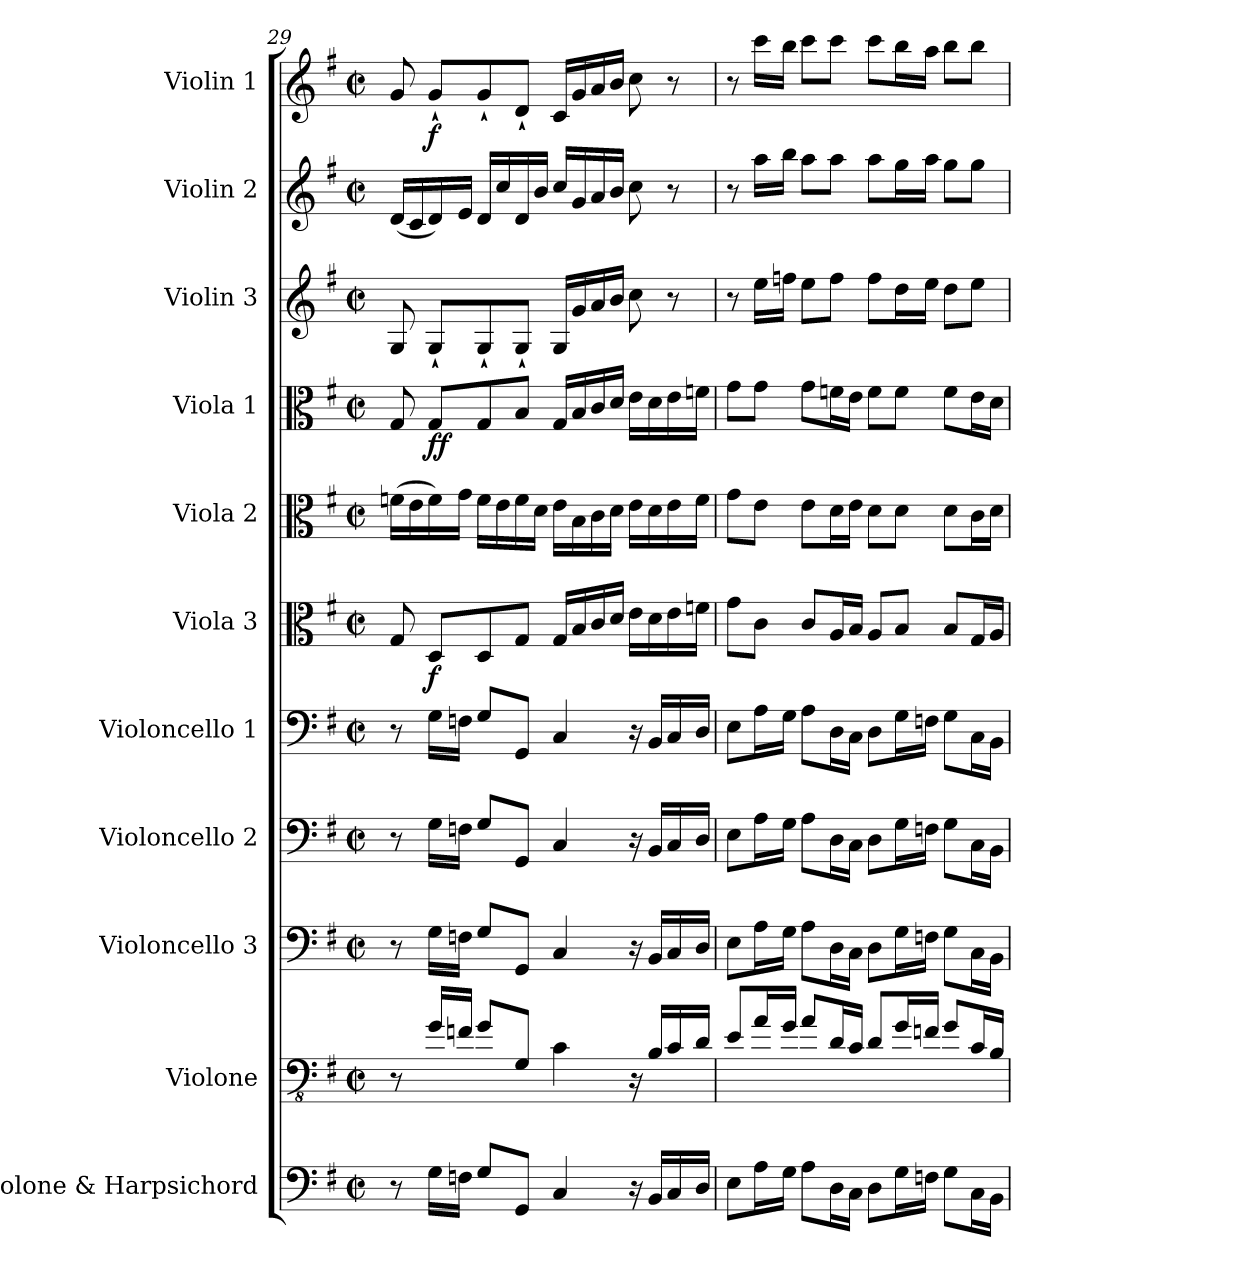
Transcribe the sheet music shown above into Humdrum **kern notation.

**kern	**kern	**kern	**kern	**kern	**kern	**dynam	**kern	**kern	**dynam	**kern	**kern	**kern	**dynam
*part11	*part10	*part9	*part8	*part7	*part6	*part6	*part5	*part4	*part4	*part3	*part2	*part1	*part1
*staff11	*staff10	*staff9	*staff8	*staff7	*staff6	*staff6	*staff5	*staff4	*staff4	*staff3	*staff2	*staff1	*staff1
*I"Violone &amp; Harpsichord	*I"Violone	*I"Violoncello 3	*I"Violoncello 2	*I"Violoncello 1	*I"Viola 3	*	*I"Viola 2	*I"Viola 1	*	*I"Violin 3	*I"Violin 2	*I"Violin 1	*
*I'Vne. &amp; Hch.	*I'Vne.	*I'Vc. 3	*I'Vc. 2	*I'Vc. 1	*I'Vla. 3	*	*I'Vla. 2	*I'Vla. 1	*	*I'Vln. 3	*I'Vln. 2	*I'Vln. 1	*
!!LO:PB:g=z
*clefF4	*clefFv4	*clefF4	*clefF4	*clefF4	*clefC3	*	*clefC3	*clefC3	*	*clefG2	*clefG2	*clefG2	*
*	*ITrd7c12	*	*	*	*	*	*	*	*	*	*	*	*
*k[f#]	*k[f#]	*k[f#]	*k[f#]	*k[f#]	*k[f#]	*	*k[f#]	*k[f#]	*	*k[f#]	*k[f#]	*k[f#]	*
*M4/4	*M4/4	*M4/4	*M4/4	*M4/4	*M4/4	*	*M4/4	*M4/4	*	*M4/4	*M4/4	*M4/4	*
*met(c|)	*met(c|)	*met(c|)	*met(c|)	*met(c|)	*met(c|)	*	*met(c|)	*met(c|)	*	*met(c|)	*met(c|)	*met(c|)	*
=29	=29	=29	=29	=29	=29	=29	=29	=29	=29	=29	=29	=29	=29
8r	8r	8r	8r	8r	8G/	.	(16fn\LL	8G/	.	8G/	(16d/LL	8g/	.
.	.	.	.	.	.	.	16e\	.	.	.	16c/	.	.
!	!	!	!	!	!	!LO:DY:b	!	!	!LO:DY:b	!	!	!	!
!	!	!	!	!	!	!	!	!	!LO:DY:n=1:b	!	!	!	!LO:DY:b
16G\LL	16GG/LL	16G\LL	16G\LL	16G\LL	8D/L	f	16f\)	8G/L	f f	8G`/L	16d/)	8g`/L	f
16Fn\JJ	16FFn/JJ	16Fn\JJ	16Fn\JJ	16Fn\JJ	.	.	16g\JJ	.	.	.	16e/JJ	.	.
8G/L	8GG/L	8G/L	8G/L	8G/L	8D/	.	16f\LL	8G/	.	8G`/	16d/LL	8g`/	.
.	.	.	.	.	.	.	16e\	.	.	.	16cc/	.	.
8GG/J	8GGG/J	8GG/J	8GG/J	8GG/J	8G/J	.	16f\	8B/J	.	8G`/J	16d/	8d`/J	.
.	.	.	.	.	.	.	16d\JJ	.	.	.	16b/JJ	.	.
4C/	4CC	4C/	4C/	4C/	16G/LL	.	16e\LL	16G/LL	.	16G/LL	16cc/LL	16c/LL	.
.	.	.	.	.	16B/	.	16B\	16B/	.	16g/	16g/	16g/	.
.	.	.	.	.	16c/	.	16c\	16c/	.	16a/	16a/	16a/	.
.	.	.	.	.	16d/JJ	.	16d\JJ	16d/JJ	.	16b/JJ	16b/JJ	16b/JJ	.
16r	16r	16r	16r	16r	16e\LL	.	16e\LL	16e\LL	.	8cc\	8cc\	8cc\	.
16BB/LL	16BBB/LL	16BB/LL	16BB/LL	16BB/LL	16d\	.	16d\	16d\	.	.	.	.	.
16C/	16CC/	16C/	16C/	16C/	16e\	.	16e\	16e\	.	8r	8r	8r	.
16D/JJ	16DD/JJ	16D/JJ	16D/JJ	16D/JJ	16fn\JJ	.	16f\JJ	16fn\JJ	.	.	.	.	.
=30	=30	=30	=30	=30	=30	=30	=30	=30	=30	=30	=30	=30	=30
8E\L	8EE/L	8E\L	8E\L	8E\L	8g\L	.	8g\L	8g\L	.	8r	8r	8r	.
16A\L	16AA/L	16A\L	16A\L	16A\L	8c\J	.	8e\J	8g\J	.	16ee\LL	16aa\LL	16ccc\LL	.
16G\JJ	16GG/JJ	16G\JJ	16G\JJ	16G\JJ	.	.	.	.	.	16ffn\JJ	16bb\JJ	16bb\JJ	.
8A\L	8AA/L	8A\L	8A\L	8A\L	8c/L	.	8e\L	8g\L	.	8ee\L	8aa\L	8ccc\L	.
16D\L	16DD/L	16D\L	16D\L	16D\L	16A/L	.	16d\L	16fn\L	.	8ff\J	8aa\J	8ccc\J	.
16C\JJ	16CC/JJ	16C\JJ	16C\JJ	16C\JJ	16B/JJ	.	16e\JJ	16e\JJ	.	.	.	.	.
8D\L	8DD/L	8D\L	8D\L	8D\L	8A/L	.	8d\L	8f\L	.	8ff\L	8aa\L	8ccc\L	.
16G\L	16GG/L	16G\L	16G\L	16G\L	8B/J	.	8d\J	8f\J	.	16dd\L	16gg\L	16bb\L	.
16Fn\JJ	16FFn/JJ	16Fn\JJ	16Fn\JJ	16Fn\JJ	.	.	.	.	.	16ee\JJ	16aa\JJ	16aa\JJ	.
8G\L	8GG/L	8G\L	8G\L	8G\L	8B/L	.	8d\L	8f\L	.	8dd\L	8gg\L	8bb\L	.
16C\L	16CC/L	16C\L	16C\L	16C\L	16G/L	.	16c\L	16e\L	.	8ee\J	8gg\J	8bb\J	.
16BB\JJ	16BBB/JJ	16BB\JJ	16BB\JJ	16BB\JJ	16A/JJ	.	16d\JJ	16d\JJ	.	.	.	.	.
=	=	=	=	=	=	=	=	=	=	=	=	=	=
*-	*-	*-	*-	*-	*-	*-	*-	*-	*-	*-	*-	*-	*-
